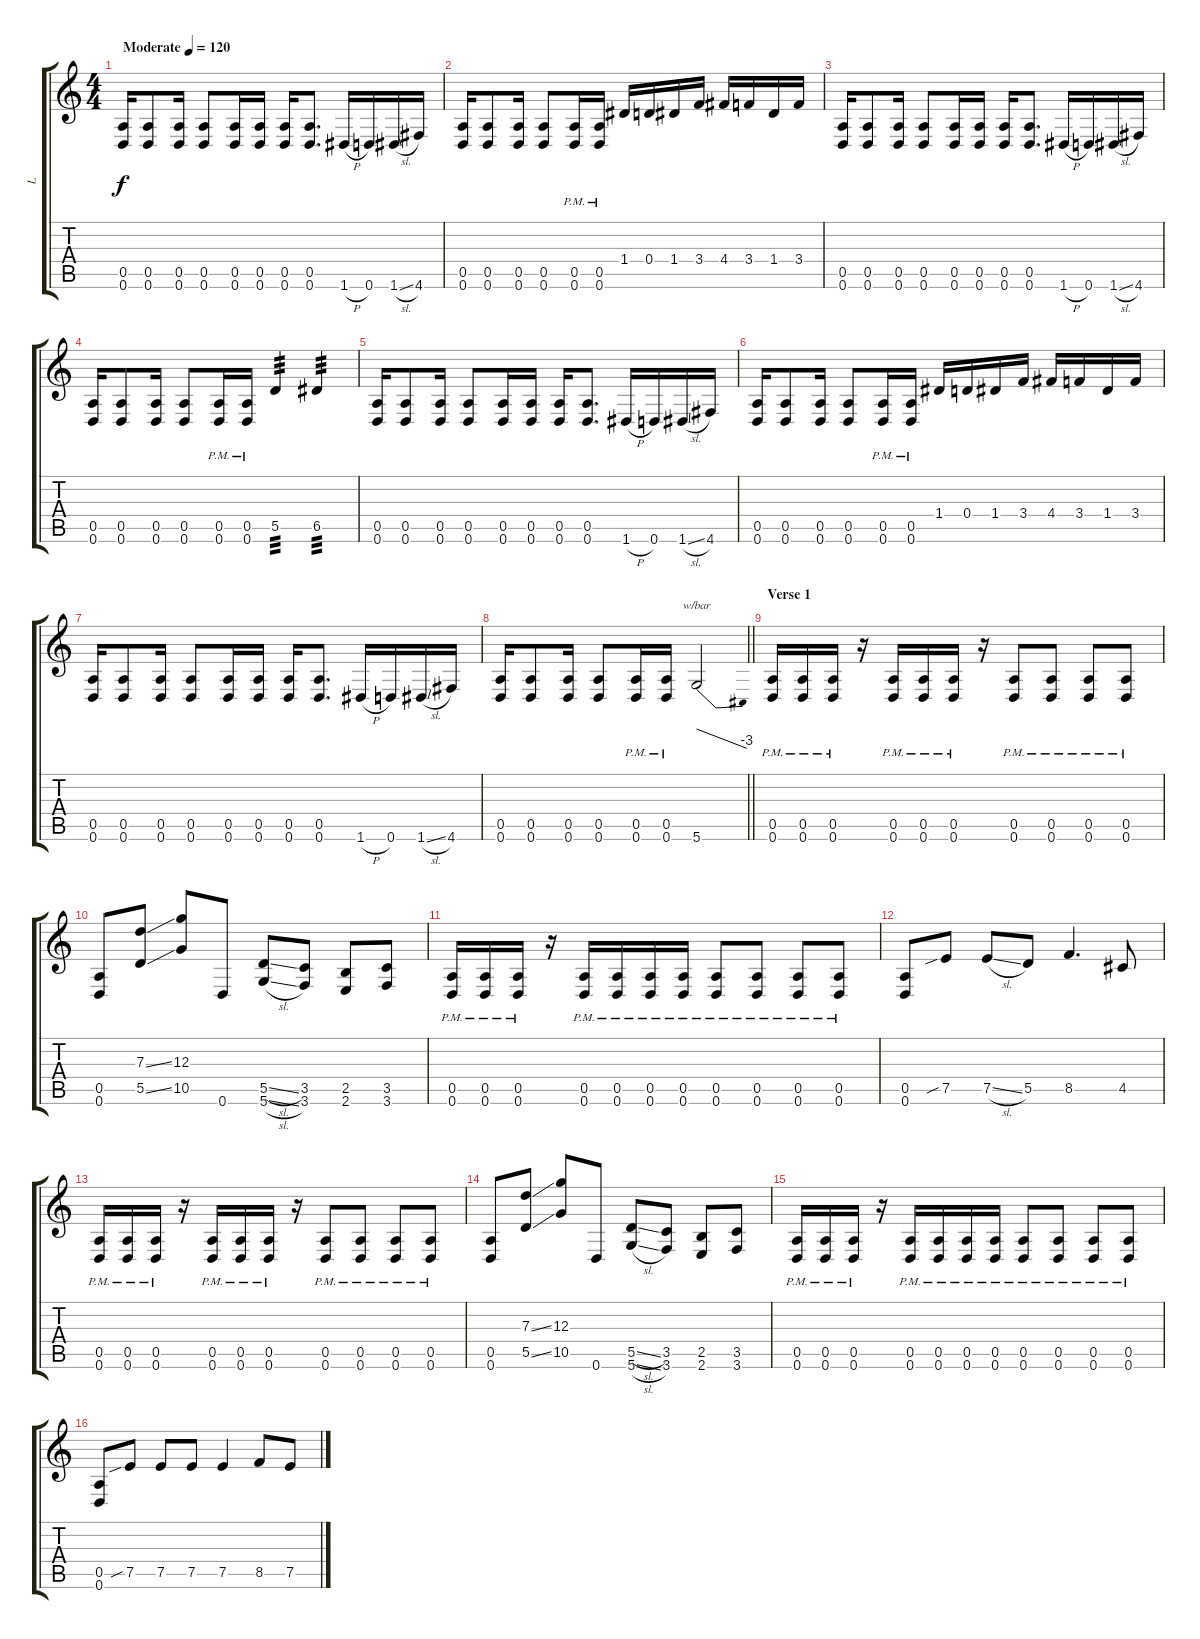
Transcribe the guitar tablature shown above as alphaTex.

\track ("L" "L") {instrument distortionguitar}
\staff {score tabs}
\tuning (E4 B3 G3 D3 A2 D2) {hide}
\ts (4 4)
\section ("" "")
\tempo (120 "Moderate")
\clef g2
\ks c
(0.5 0.6).16{txt "" dy f instrument distortionguitar} (0.5 0.6).8 (0.5 0.6).16 (0.5 0.6).8 (0.5 0.6).16 (0.5 0.6).16 (0.5 0.6).16 (0.5 0.6).8{d} 1.6{h}.16 0.6.16 1.6{sl}.16 4.6.16 |
(0.5 0.6).16 (0.5 0.6).8 (0.5 0.6).16 (0.5 0.6).8 (0.5{pm} 0.6{pm}).16 (0.5{pm} 0.6{pm}).16 1.4.16 0.4.16 1.4.16 3.4.16 4.4.16 3.4.16 1.4.16 3.4.16 |
(0.5 0.6).16 (0.5 0.6).8 (0.5 0.6).16 (0.5 0.6).8 (0.5 0.6).16 (0.5 0.6).16 (0.5 0.6).16 (0.5 0.6).8{d} 1.6{h}.16 0.6.16 1.6{sl}.16 4.6.16 |
(0.5 0.6).16 (0.5 0.6).8 (0.5 0.6).16 (0.5 0.6).8 (0.5{pm} 0.6{pm}).16 (0.5{pm} 0.6{pm}).16 5.5.4{tp 3} 6.5.4{tp 3} |
(0.5 0.6).16 (0.5 0.6).8 (0.5 0.6).16 (0.5 0.6).8 (0.5 0.6).16 (0.5 0.6).16 (0.5 0.6).16 (0.5 0.6).8{d} 1.6{h}.16 0.6.16 1.6{sl}.16 4.6.16 |
(0.5 0.6).16 (0.5 0.6).8 (0.5 0.6).16 (0.5 0.6).8 (0.5{pm} 0.6{pm}).16 (0.5{pm} 0.6{pm}).16 1.4.16 0.4.16 1.4.16 3.4.16 4.4.16 3.4.16 1.4.16 3.4.16 |
(0.5 0.6).16 (0.5 0.6).8 (0.5 0.6).16 (0.5 0.6).8 (0.5 0.6).16 (0.5 0.6).16 (0.5 0.6).16 (0.5 0.6).8{d} 1.6{h}.16 0.6.16 1.6{sl}.16 4.6.16 |
\barLineRight lightlight
(0.5 0.6).16 (0.5 0.6).8 (0.5 0.6).16 (0.5 0.6).8 (0.5{pm} 0.6{pm}).16 (0.5{pm} 0.6{pm}).16 5.6.2{tbe (dive default 0 0 60 -12)} |
\section ("" "Verse 1")
(0.5{pm} 0.6{pm}).16 (0.5{pm} 0.6{pm}).16 (0.5{pm} 0.6{pm}).16 r.16 (0.5{pm} 0.6{pm}).16 (0.5{pm} 0.6{pm}).16 (0.5{pm} 0.6{pm}).16 r.16 (0.5{pm} 0.6{pm}).8 (0.5{pm} 0.6{pm}).8 (0.5{pm} 0.6{pm}).8 (0.5{pm} 0.6{pm}).8 |
(0.5 0.6).8 (7.3{ss} 5.5{ss}).8 (12.3 10.5).8 0.6.8 (5.5{sl} 5.6{sl}).8 (3.5 3.6).8 (2.5 2.6).8 (3.5 3.6).8 |
(0.5{pm} 0.6{pm}).16 (0.5{pm} 0.6{pm}).16 (0.5{pm} 0.6{pm}).16 r.16 (0.5{pm} 0.6{pm}).16 (0.5{pm} 0.6{pm}).16 (0.5{pm} 0.6{pm}).16 (0.5{pm} 0.6{pm}).16 (0.5{pm} 0.6{pm}).8 (0.5{pm} 0.6{pm}).8 (0.5{pm} 0.6{pm}).8 (0.5{pm} 0.6{pm}).8 |
(0.5 0.6).8 7.5{sib}.8 7.5{sl}.8 5.5.8 8.5.4{d} 4.5.8 |
(0.5{pm} 0.6{pm}).16 (0.5{pm} 0.6{pm}).16 (0.5{pm} 0.6{pm}).16 r.16 (0.5{pm} 0.6{pm}).16 (0.5{pm} 0.6{pm}).16 (0.5{pm} 0.6{pm}).16 r.16 (0.5{pm} 0.6{pm}).8 (0.5{pm} 0.6{pm}).8 (0.5{pm} 0.6{pm}).8 (0.5{pm} 0.6{pm}).8 |
(0.5 0.6).8 (7.3{ss} 5.5{ss}).8 (12.3 10.5).8 0.6.8 (5.5{sl} 5.6{sl}).8 (3.5 3.6).8 (2.5 2.6).8 (3.5 3.6).8 |
(0.5{pm} 0.6{pm}).16 (0.5{pm} 0.6{pm}).16 (0.5{pm} 0.6{pm}).16 r.16 (0.5{pm} 0.6{pm}).16 (0.5{pm} 0.6{pm}).16 (0.5{pm} 0.6{pm}).16 (0.5{pm} 0.6{pm}).16 (0.5{pm} 0.6{pm}).8 (0.5{pm} 0.6{pm}).8 (0.5{pm} 0.6{pm}).8 (0.5{pm} 0.6{pm}).8 |
(0.5 0.6).8 7.5{sib}.8 7.5.8 7.5.8 7.5.4 8.5.8 7.5.8
